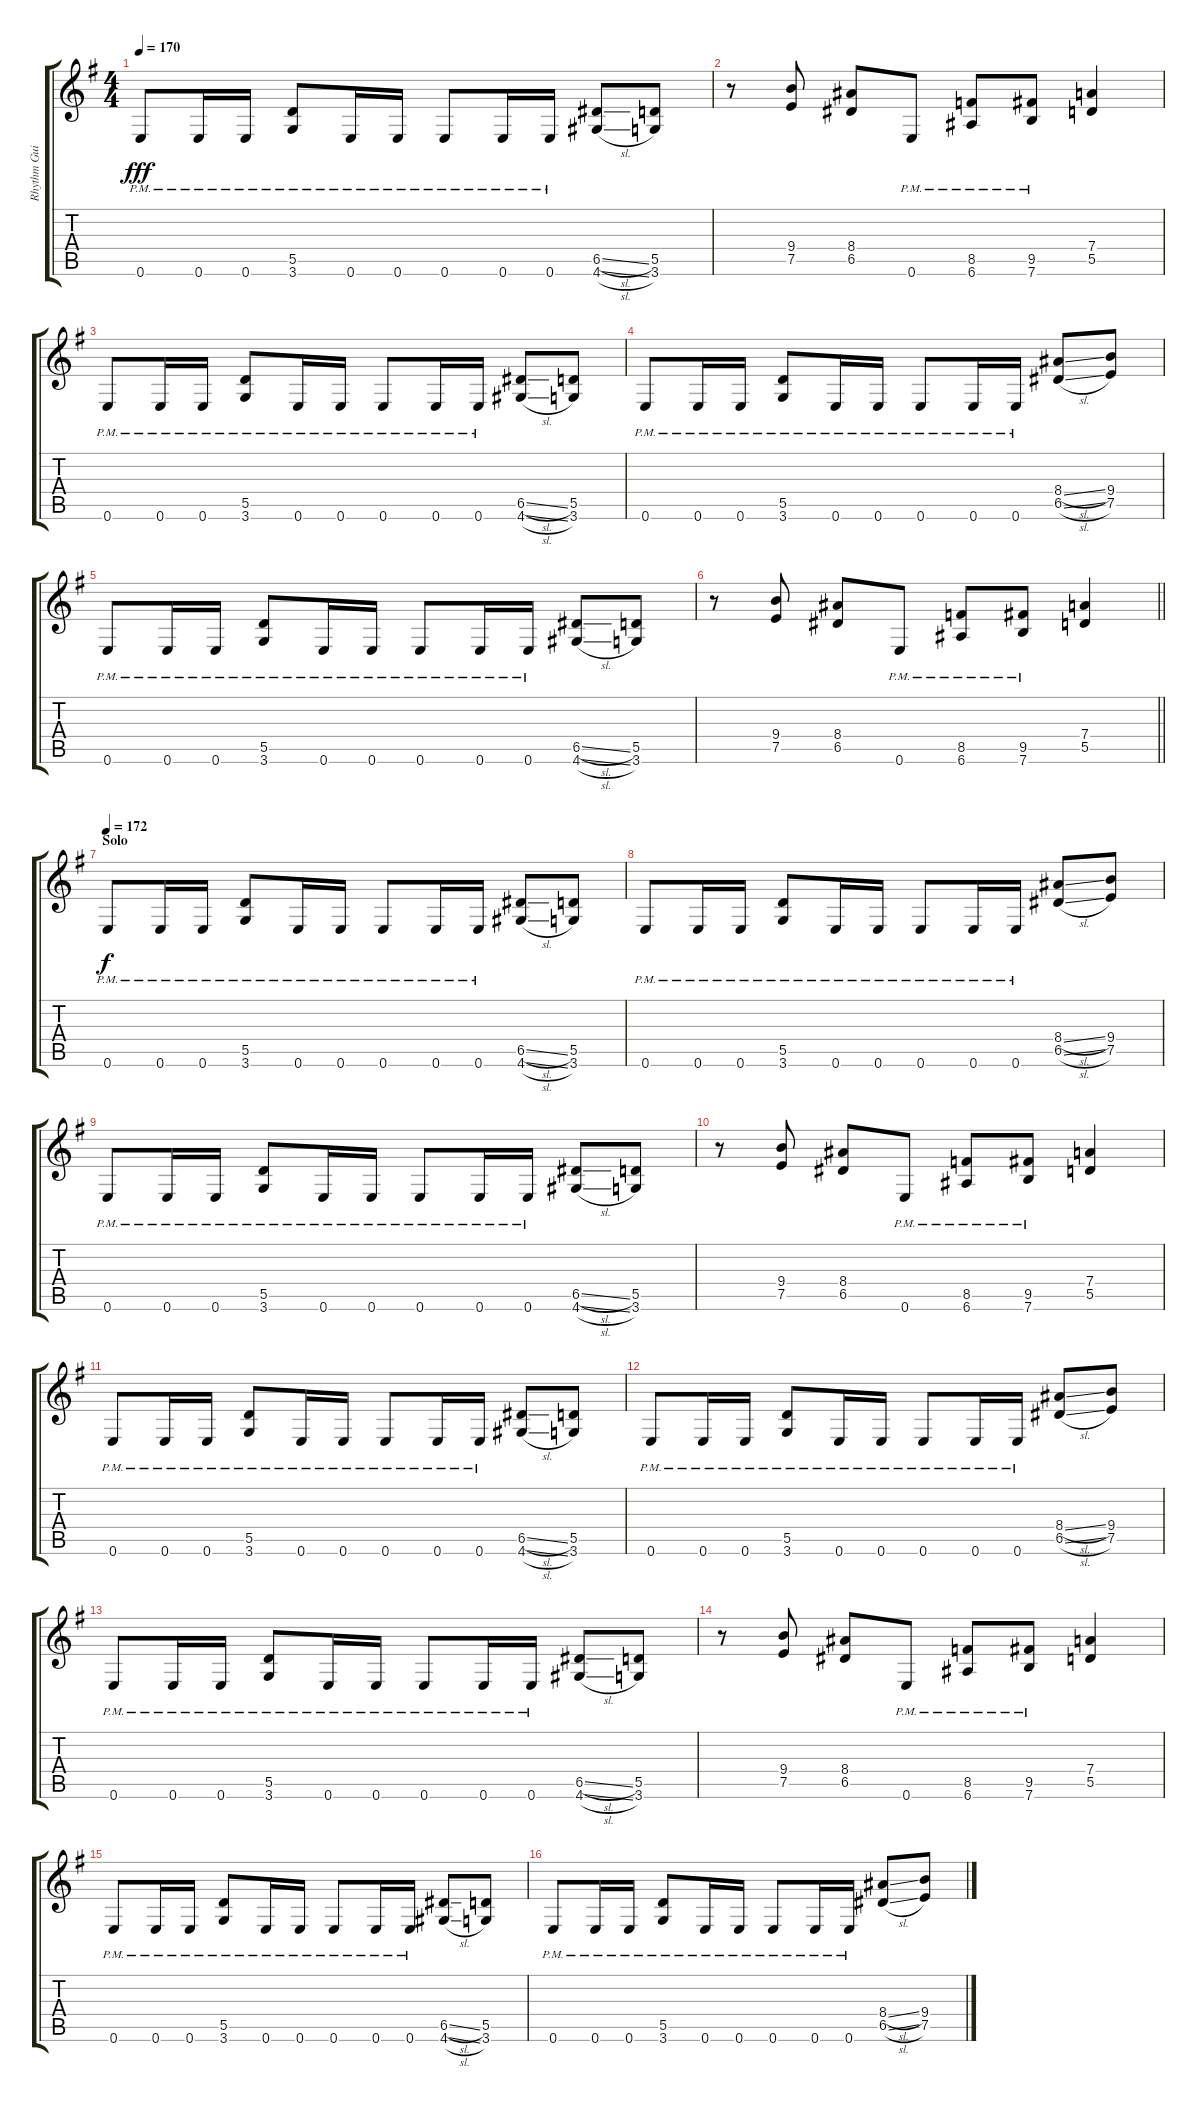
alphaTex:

\track ("Rhythm Guitar" "Rhythm Gui") {instrument distortionguitar}
\staff {score tabs}
\tuning (E4 B3 G3 D3 A2 E2) {hide}
\ts (4 4)
\tempo 170
\clef g2
\ks g
0.6{pm}.8{dy fff} 0.6{pm}.16 0.6{pm}.16 (5.5{pm} 3.6{pm}).8 0.6{pm}.16 0.6{pm}.16 0.6{pm}.8 0.6{pm}.16 0.6{pm}.16 (6.5{sl} 4.6{sl}).8 (5.5 3.6).8 |
r.8 (9.4 7.5).8 (8.4 6.5).8 0.6{pm}.8 (8.5{pm} 6.6{pm}).8 (9.5{pm} 7.6{pm}).8 (7.4 5.5).4 |
0.6{pm}.8 0.6{pm}.16 0.6{pm}.16 (5.5{pm} 3.6{pm}).8 0.6{pm}.16 0.6{pm}.16 0.6{pm}.8 0.6{pm}.16 0.6{pm}.16 (6.5{sl} 4.6{sl}).8 (5.5 3.6).8 |
0.6{pm}.8 0.6{pm}.16 0.6{pm}.16 (5.5{pm} 3.6{pm}).8 0.6{pm}.16 0.6{pm}.16 0.6{pm}.8 0.6{pm}.16 0.6{pm}.16 (8.4{sl} 6.5{sl}).8 (9.4 7.5).8 |
0.6{pm}.8 0.6{pm}.16 0.6{pm}.16 (5.5{pm} 3.6{pm}).8 0.6{pm}.16 0.6{pm}.16 0.6{pm}.8 0.6{pm}.16 0.6{pm}.16 (6.5{sl} 4.6{sl}).8 (5.5 3.6).8 |
\barLineRight lightlight
r.8 (9.4 7.5).8 (8.4 6.5).8 0.6{pm}.8 (8.5{pm} 6.6{pm}).8 (9.5{pm} 7.6{pm}).8 (7.4 5.5).4 |
\section ("" "Solo")
\tempo 172
0.6{pm}.8{dy f} 0.6{pm}.16 0.6{pm}.16 (5.5{pm} 3.6{pm}).8 0.6{pm}.16 0.6{pm}.16 0.6{pm}.8 0.6{pm}.16 0.6{pm}.16 (6.5{sl} 4.6{sl}).8 (5.5 3.6).8 |
0.6{pm}.8 0.6{pm}.16 0.6{pm}.16 (5.5{pm} 3.6{pm}).8 0.6{pm}.16 0.6{pm}.16 0.6{pm}.8 0.6{pm}.16 0.6{pm}.16 (8.4{sl} 6.5{sl}).8 (9.4 7.5).8 |
0.6{pm}.8 0.6{pm}.16 0.6{pm}.16 (5.5{pm} 3.6{pm}).8 0.6{pm}.16 0.6{pm}.16 0.6{pm}.8 0.6{pm}.16 0.6{pm}.16 (6.5{sl} 4.6{sl}).8 (5.5 3.6).8 |
r.8 (9.4 7.5).8 (8.4 6.5).8 0.6{pm}.8 (8.5{pm} 6.6{pm}).8 (9.5{pm} 7.6{pm}).8 (7.4 5.5).4 |
0.6{pm}.8 0.6{pm}.16 0.6{pm}.16 (5.5{pm} 3.6{pm}).8 0.6{pm}.16 0.6{pm}.16 0.6{pm}.8 0.6{pm}.16 0.6{pm}.16 (6.5{sl} 4.6{sl}).8 (5.5 3.6).8 |
0.6{pm}.8 0.6{pm}.16 0.6{pm}.16 (5.5{pm} 3.6{pm}).8 0.6{pm}.16 0.6{pm}.16 0.6{pm}.8 0.6{pm}.16 0.6{pm}.16 (8.4{sl} 6.5{sl}).8 (9.4 7.5).8 |
0.6{pm}.8 0.6{pm}.16 0.6{pm}.16 (5.5{pm} 3.6{pm}).8 0.6{pm}.16 0.6{pm}.16 0.6{pm}.8 0.6{pm}.16 0.6{pm}.16 (6.5{sl} 4.6{sl}).8 (5.5 3.6).8 |
r.8 (9.4 7.5).8 (8.4 6.5).8 0.6{pm}.8 (8.5{pm} 6.6{pm}).8 (9.5{pm} 7.6{pm}).8 (7.4 5.5).4 |
0.6{pm}.8 0.6{pm}.16 0.6{pm}.16 (5.5{pm} 3.6{pm}).8 0.6{pm}.16 0.6{pm}.16 0.6{pm}.8 0.6{pm}.16 0.6{pm}.16 (6.5{sl} 4.6{sl}).8 (5.5 3.6).8 |
0.6{pm}.8 0.6{pm}.16 0.6{pm}.16 (5.5{pm} 3.6{pm}).8 0.6{pm}.16 0.6{pm}.16 0.6{pm}.8 0.6{pm}.16 0.6{pm}.16 (8.4{sl} 6.5{sl}).8 (9.4 7.5).8
